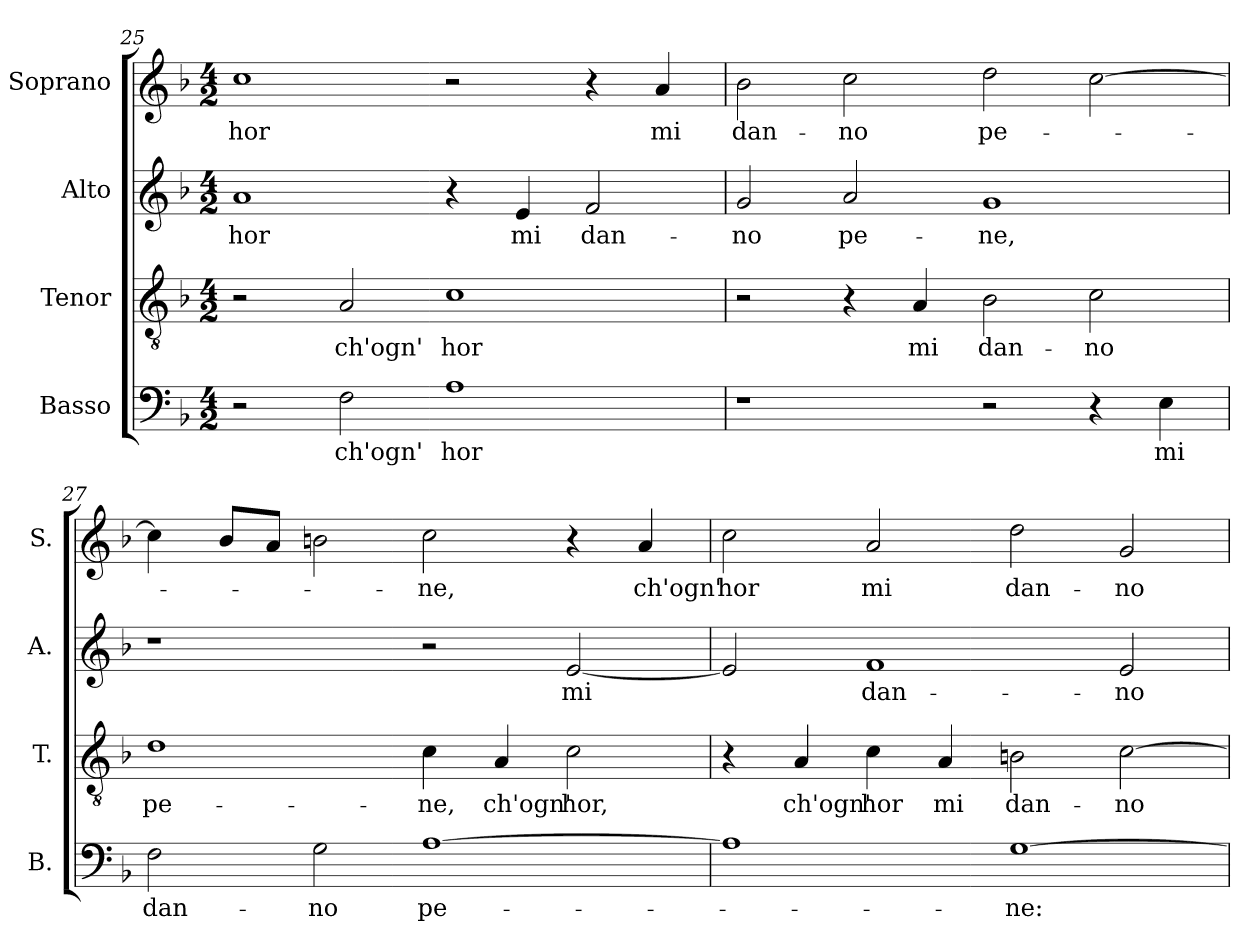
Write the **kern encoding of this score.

**kern	**text	**kern	**text	**kern	**text	**kern	**text
*part4	*part4	*part3	*part3	*part2	*part2	*part1	*part1
*staff4	*staff4	*staff3	*staff3	*staff2	*staff2	*staff1	*staff1
*I"Basso	*	*I"Tenor	*	*I"Alto	*	*I"Soprano	*
*I'B.	*	*I'T.	*	*I'A.	*	*I'S.	*
*clefF4	*	*clefGv2	*	*clefG2	*	*clefG2	*
*	*	*ITrd7c12	*	*	*	*	*
*k[b-]	*	*k[b-]	*	*k[b-]	*	*k[b-]	*
*F:	*	*F:	*	*F:	*	*F:	*
*M4/2	*	*M4/2	*	*M4/2	*	*M4/2	*
=25	=25	=25	=25	=25	=25	=25	=25
!	!	!	!	!	!LO:LY:b:color=#000000	!	!
!	!	!	!	!	!	!	!LO:LY:b:color=#000000
2r	.	2r	.	1ai	hor	1cci	hor
!	!LO:LY:b:color=#000000	!	!	!	!	!	!
!	!	!	!LO:LY:b:color=#000000	!	!	!	!
2Fi\	ch'ogn'	2AAi/	ch'ogn'	.	.	.	.
!	!LO:LY:b:color=#000000	!	!	!	!	!	!
!	!	!	!LO:LY:b:color=#000000	!	!	!	!
1Ai	hor	1Ci	hor	4r	.	2r	.
!	!	!	!	!	!LO:LY:b:color=#000000	!	!
.	.	.	.	4ei/	mi	.	.
!	!	!	!	!	!LO:LY:b:color=#000000	!	!
.	.	.	.	2fi/	dan-	4r	.
!	!	!	!	!	!	!	!LO:LY:b:color=#000000
.	.	.	.	.	.	4ai/	mi
=26	=26	=26	=26	=26	=26	=26	=26
!	!	!	!	!	!LO:LY:b:color=#000000	!	!
!	!	!	!	!	!	!	!LO:LY:b:color=#000000
1r	.	2r	.	2gi/	-no	2b-i\	dan-
!	!	!	!	!	!LO:LY:b:color=#000000	!	!
!	!	!	!	!	!	!	!LO:LY:b:color=#000000
.	.	4r	.	2ai/	pe-	2cci\	-no
!	!	!	!LO:LY:b:color=#000000	!	!	!	!
.	.	4AAi/	mi	.	.	.	.
!	!	!	!LO:LY:b:color=#000000	!	!	!	!
!	!	!	!	!	!LO:LY:b:color=#000000	!	!
!	!	!	!	!	!	!	!LO:LY:b:color=#000000
2r	.	2BB-i\	dan-	1gi	-ne,	2ddi\	pe-
!	!	!	!LO:LY:b:color=#000000	!	!	!	!
4r	.	2Ci\	-no	.	.	[>2cci\	.
!	!LO:LY:b:color=#000000	!	!	!	!	!	!
4Ei\	mi	.	.	.	.	.	.
=27	=27	=27	=27	=27	=27	=27	=27
!	!LO:LY:b:color=#000000	!	!	!	!	!	!
!	!	!	!LO:LY:b:color=#000000	!	!	!	!
2Fi\	dan-	1Di	pe-	1r	.	4cci\]	.
.	.	.	.	.	.	8b-i/L	.
.	.	.	.	.	.	8ai/J	.
!	!LO:LY:b:color=#000000	!	!	!	!	!	!
2Gi\	-no	.	.	.	.	2bni\	.
!	!LO:LY:b:color=#000000	!	!	!	!	!	!
!	!	!	!LO:LY:b:color=#000000	!	!	!	!
!	!	!	!	!	!	!	!LO:LY:b:color=#000000
[>1Ai	pe-	4Ci\	-ne,	2r	.	2cci\	-ne,
!	!	!	!LO:LY:b:color=#000000	!	!	!	!
.	.	4AAi/	ch'ogn'	.	.	.	.
!	!	!	!LO:LY:b:color=#000000	!	!	!	!
!	!	!	!	!	!LO:LY:b:color=#000000	!	!
.	.	2Ci\	hor,	[<2ei/	mi	4r	.
!	!	!	!	!	!	!	!LO:LY:b:color=#000000
.	.	.	.	.	.	4ai/	ch'ogn'
!!LO:LB:g=z
=28	=28	=28	=28	=28	=28	=28	=28
!	!	!	!	!	!	!	!LO:LY:b:color=#000000
1Ai]	.	4r	.	2ei/]	.	2cci\	hor
!	!	!	!LO:LY:b:color=#000000	!	!	!	!
.	.	4AAi/	ch'ogn'	.	.	.	.
!	!	!	!LO:LY:b:color=#000000	!	!	!	!
!	!	!	!	!	!LO:LY:b:color=#000000	!	!
!	!	!	!	!	!	!	!LO:LY:b:color=#000000
.	.	4Ci\	hor	1fi	dan-	2ai/	mi
!	!	!	!LO:LY:b:color=#000000	!	!	!	!
.	.	4AAi/	mi	.	.	.	.
!	!LO:LY:b:color=#000000	!	!	!	!	!	!
!	!	!	!LO:LY:b:color=#000000	!	!	!	!
!	!	!	!	!	!	!	!LO:LY:b:color=#000000
[>1Gi	-ne:	2BBni\	dan-	.	.	2ddi\	dan-
!	!	!	!LO:LY:b:color=#000000	!	!	!	!
!	!	!	!	!	!LO:LY:b:color=#000000	!	!
!	!	!	!	!	!	!	!LO:LY:b:color=#000000
.	.	[>2Ci\	-no	2ei/	-no	2gi/	-no
=	=	=	=	=	=	=	=
*-	*-	*-	*-	*-	*-	*-	*-
